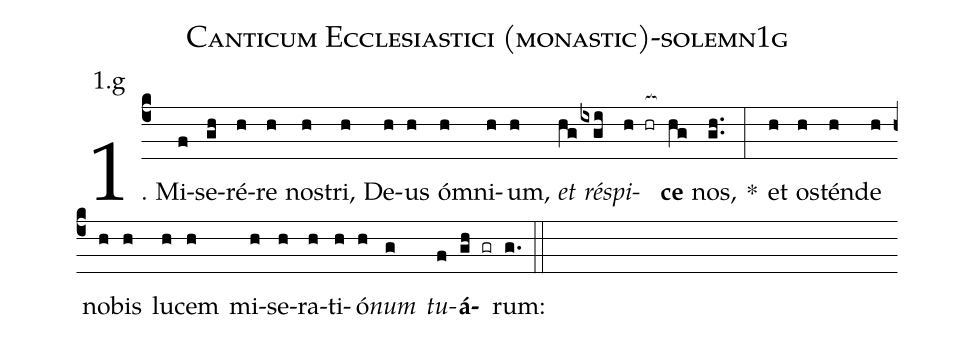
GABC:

name: Canticum Ecclesiastici (monastic)-solemn1g;
annotation: 1.g;
%%
(c4)1. Mi(f)se(gh)ré(h)re(h) nos(h)tri,(h) De(h)us(h) óm(h)ni(h)um,(h) <i>et</i>(hg) <i>ré</i>(ixgi)<i>spi</i>(h hr[ocb:1{])<b>ce</b>(hg[ocb:0}]) nos,(gh..) *(:) et(h) os(h)tén(h)de(h) no(h)bis(h) lu(h)cem(h) mi(h)se(h)ra(h)ti(h)ó(h)<i>num</i>(g) <i>tu</i>(f)<b>á</b>(gh gr)rum:(g.) (::)
